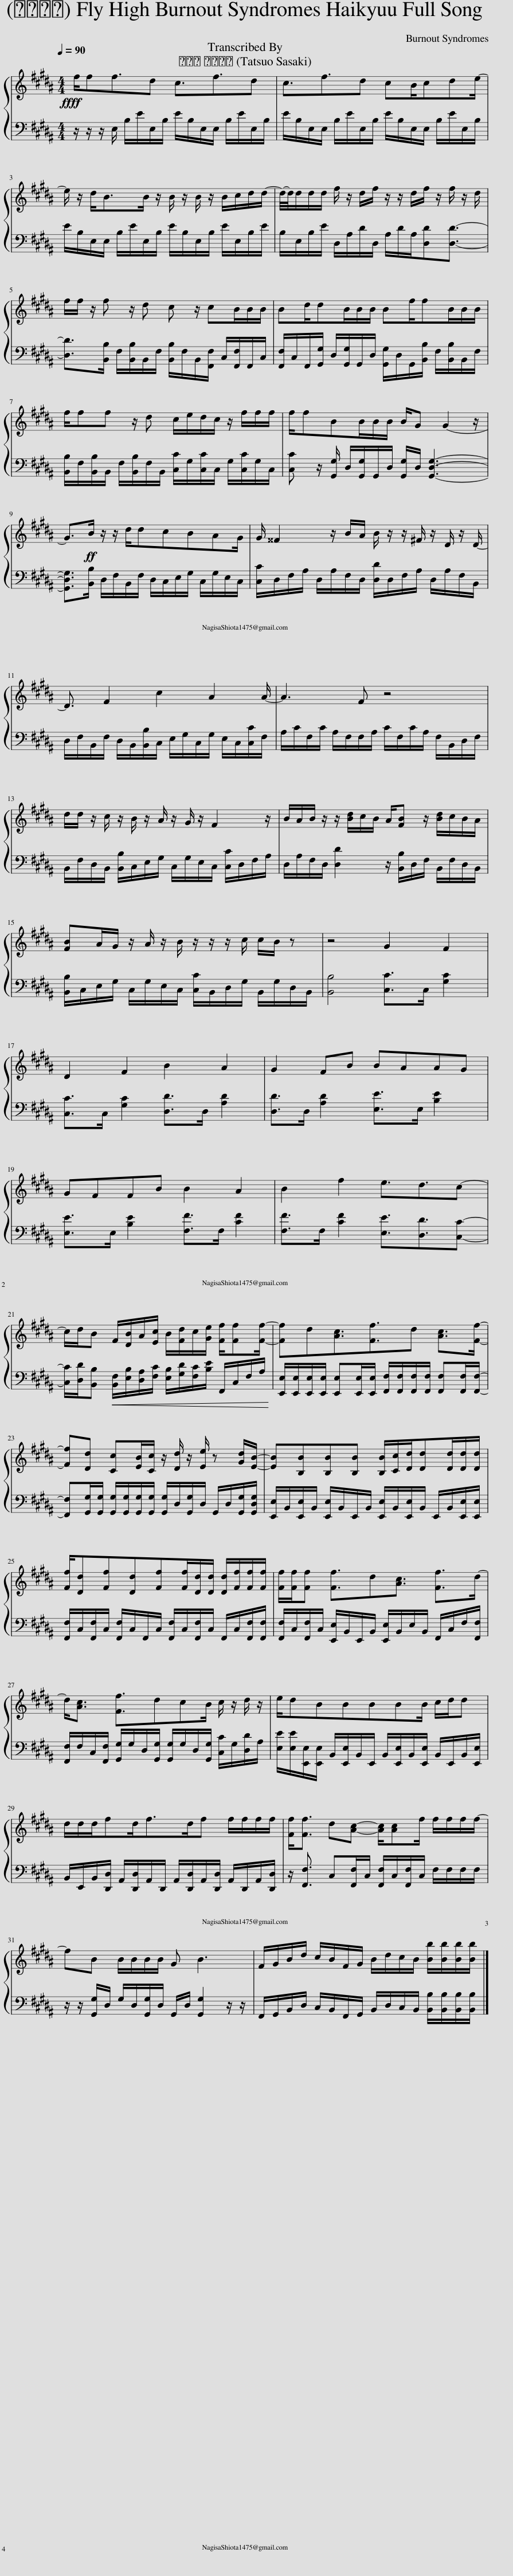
X:1
%%score { 1 | 2 }
L:1/8
Q:1/4=90
M:4/4
I:linebreak $
K:B
V:1 treble
V:2 bass
V:1
!ffff! f/ff3/2d c3/2f3/2d | c3/2f3/2d cB/cde/- |$ e/ z/ d<BB/ z/ B/ z/ B/ z/ B/c/d/d/- | d/4-d/4d/d/d/ f/ z/ d/f/ z/ z/ d/f/ z/ f/ z/ d/ |$ f/f/ z/ f z/ d c z/ cB/B/B/ | %5
 Bd/dB/B/B/ Bf/fB/B/B/ |$ f/ff z/ d c/e/d/c/ z/ f/f/f/ | f/fBB/B/B/ B/G G2- z/ |$ G>!ff!B z/ z/ d/dcBAG/ | G/ ^^F2 z/ B/A/ B/ z/ z/ ^F/ z/ D/ z/ D/- |$ %10
 D3/2 F2 c2 A2 A/- | A3 F z4 |$ d/d/ z/ c/ z/ B/ z/ A/ z/ G/ z/ F2 z/ | B/A/B/ z/ z/ [Bd]/c/B/ A/[FB] z/ [Bd]/c/B/A/ |$ [FB]A/G/ z/ A/ z/ B/ z/ z/ z/ c/ c/B/ z | %15
 z4 G2 F2 |$ D2 F2 B2 A2 | G2 FB BAAG |$ GFFB B2 A2 | B2 f2 e3/2d3/2c- |$ %20
 c/d/B F/[DB]/A/[Ec]/ B/[Fd]/c/[Ge]/ [Ff]/[Ff][Ff]/- | [Ff]d[Ac]3/2[Ff]3/2d [Ac]>[Ff]- |$ [Ff][Dd] [Cc][EB]/[Cc]/ z/ [Dd]/ z/ [Ee]/ z [Gd]/[EB]/- | [EB][B,B][B,B][B,B] [B,B]/[Cc]/[Dd]/[Dd][Dd]/[Dd]/[Dd]/ |$ [Ff]/[Dd][Ff][Dd][Ff][Ff]/[Dd]/[Dd]/ [Dd]/[Ff]/[Ff]/[Ff]/ | %25
 [Ff]/[Ff]/[Ff] [Ff]3/2d[Ac]3/2 [Ff]>d- |$ d<[Ac] [Ff]3/2dcB/ c/ z/ d/ z/ | e/dBBBBB/ c/d/d |$ d/d/d/fd<fd/f f/f/f/f/ | [Ff]<[Ff] d[Ac]- [Ac]/[Ac]f/ f/f/f/f/- |$ %30
 fB B/B/B/B/ G B3 | F/G/B/d/ c/B/F/G/ B/d/c/B/ [Bb]/[Bb]/[Bb]/[Bb]/ |] %32
V:2
 z/ z/ z/ E,/ B,/E/E,/B,/ E/B,/E,/E,/ B,/E/E,/B,/ | E/B,/E,/E,/ B,/E/E,/B,/ E/B,/E,/E,/ B,/E/E,/B,/ |$ E/B,/E,/E,/ B,/E/E,/B,/ E/B,/E,/B,/ E/E,/B,/E/ | B,/E,/B,/E/ D,/A,/D/D,/ A,/D/A,/[D,D][D,D]3/2- |$ [D,D]>[B,,B,] F,/[B,,B,]/B,,/F,/ [B,,B,]/F,/B,,/[F,,F,]/ C,/[F,,F,]/F,,/C,/ | %5
 [F,,F,]/C,/F,,/[G,,G,]/ D,/[G,,G,]/G,,/D,/ [G,,G,]/D,/G,,/[B,,B,]/ F,/[B,,B,]/B,,/F,/ |$ [B,,B,]/F,/[B,,B,]/B,,/ F,/[B,,B,]/F,/B,,/ [C,C]/G,/[C,C]/C,/ G,/[C,C]/G,/C,/ | [C,C] z/ [G,,G,]/ D,/[G,,G,]/G,,/D,/ [G,,G,]/D,/ [G,,D,G,]3- |$ [G,,D,G,]>[B,,B,] D,/F,/B,,/F,/ D,/C,/E,/G,/ C,/G,/E,/C,/ | [C,C]/D,/F,/A,/ D,/A,/F,/D,/ [D,D]/D,/F,/A,/ D,/A,/F,/B,,/ |$ %10
 D,/F,/B,,/F,/ D,/B,,/[B,,B,]/C,/ E,/G,/C,/G,/ E,/C,/[C,C]/F,/ | A,/C/F,/C/ A,/F,/F,/A,/ C/F,/C/A,/ F,/B,,/D,/F,/ |$ B,,/F,/D,/B,,/ [B,,B,]/C,/E,/G,/ C,/G,/E,/C,/ [C,C]/D,/F,/A,/ | D,/A,/F,/D,/ [D,D]2 z/ [B,,B,]/D,/F,/ B,,/F,/D,/B,,/ |$ [B,,B,]/C,/E,/G,/ C,/G,/E,/C,/ [C,C]/B,,/D,/G,/ B,,/G,/D,/B,,/ | %15
 [B,,B,]4 [C,C]>C, [G,C]2 |$ [C,C]>C, [G,C]2 [D,D]>D, [A,D]2 | [D,D]>D, [A,D]2 [E,E]>E, [B,E]2 |$ [E,E]>E, [B,E]2 [F,F]>F, [CF]2 | [F,F]>F, [CF]2 [E,E]3/2[D,D]3/2[C,C]- |$ %20
 [C,C]/[D,D]/[B,,B,]!<(! [B,,F,]/[E,B,]/[D,A,]/[F,C]/ [E,B,]/[G,D]/[F,C]/[B,E]/ F,,/C,/F,/A,/!<)! | [E,,E,]/[E,,E,]/[E,,E,]/[E,,E,]/ [E,,E,][E,,E,]/[E,,E,]/ [F,,F,]/[F,,F,]/[F,,F,]/[F,,F,]/ [F,,F,][F,,F,]/[F,,F,]/- |$ [F,,F,][G,,G,]/[G,,G,]/ [G,,G,]/[G,,G,]/[G,,G,]/[G,,G,]/ [G,,G,]/D,/[G,,G,]/D,/ G,,/D,/[G,,G,]/[G,,D,G,]/ | [E,,E,]/B,,/[E,,E,]/B,,/ [E,,E,]/B,,/E,,/B,,/ [E,,E,]/B,,/[E,,E,]/B,,/ E,,/B,,/[E,,E,]/[E,,E,]/ |$ [F,,F,]/C,/[F,,F,]/C,/ [F,,F,]/C,/F,,/C,/ [F,,F,]/C,/[F,,F,]/C,/ F,,/C,/[F,,F,]/[F,,F,]/ | %25
 [F,,F,]/C,/[F,,F,]/C,/ [E,,E,]/B,,/E,,/B,,/ [E,,E,]/B,,/E,/B,,/ F,,/C,/F,/[F,,F,]/ |$ [F,,F,]/F,/C,/[F,,F,]/ [G,,G,]/G,/D,/[G,,G,]/ [G,,G,]/G,/D,/[G,,G,]/ [C,C]/G,/[D,D]/A,/ | [E,E]/[E,E]/[E,,E,]/[E,,E,]/ B,,/[E,,E,]/B,,/E,,/ B,,/[E,,E,]/B,,/[E,,E,]/ B,,/E,,/B,,/[E,,E,]/ |$ B,,/E,,/B,,/[D,,D,]/ A,,/[D,,D,]/A,,/D,,/ A,,/[D,,D,]/A,,/[D,,D,]/ A,,/D,,/A,,/[D,,D,]/ | z/ [F,,F,]3/2 C,[F,,F,]/C,/ [F,,F,]/C,/[F,,F,]/C,/ F,/F,/F,/F,/ |$ %30
 z/ z/ [G,,G,]/D,/ G,/D,/[G,,G,]/D,/ G,,/D,/ [G,,G,]2 z/ z/ | F,,/G,,/B,,/D,/ C,/B,,/F,,/G,,/ B,,/D,/C,/B,,/ [B,,B,]/[B,,B,]/[B,,B,]/[B,,B,]/ |] %32
